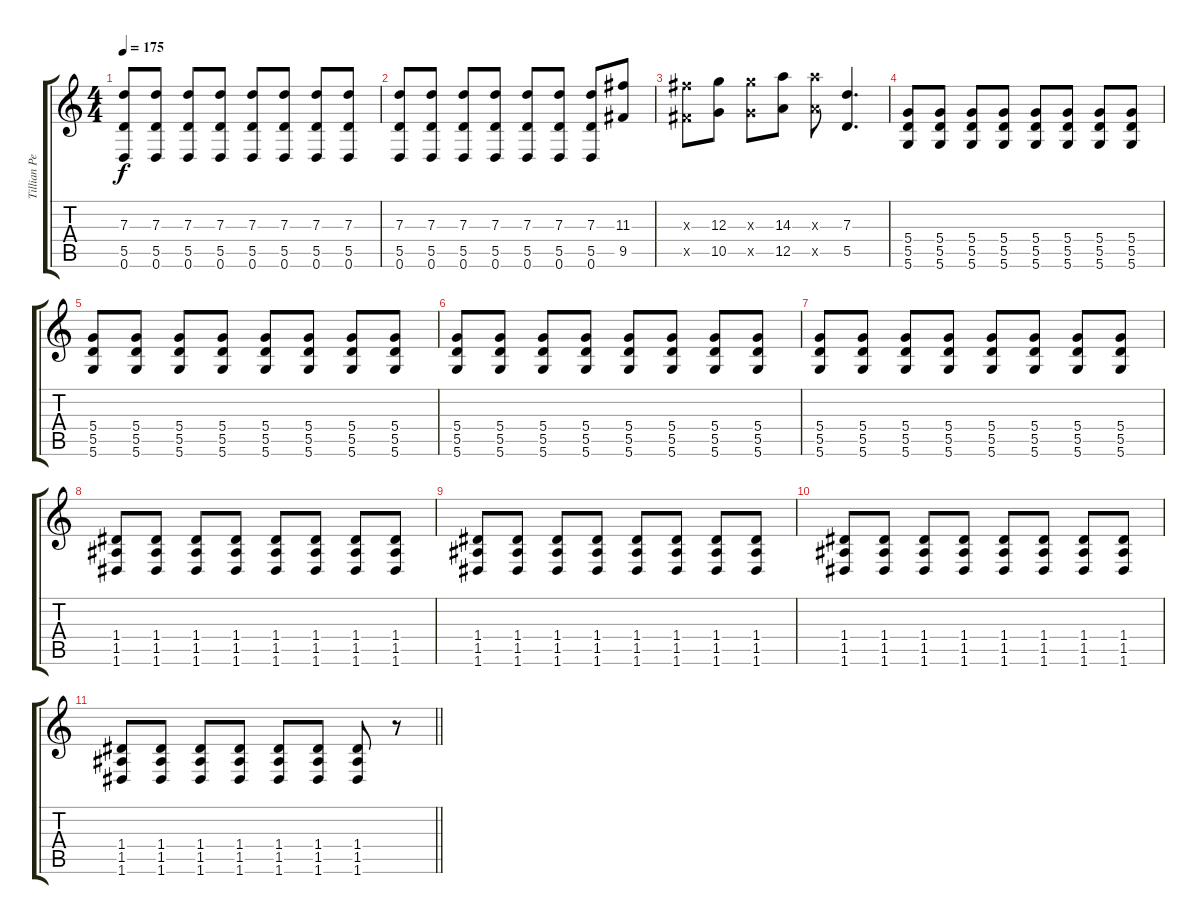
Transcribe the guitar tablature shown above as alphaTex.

\track ("Tillian Pearson - Guitar" "Tillian Pe") {instrument overdrivenguitar}
\staff {score tabs}
\tuning (E4 B3 G3 D3 A2 D2) {hide}
\ts (4 4)
\tempo 175
\clef g2
\ks c
(7.3 5.5 0.6).8{dy f} (7.3 5.5 0.6).8 (7.3 5.5 0.6).8 (7.3 5.5 0.6).8 (7.3 5.5 0.6).8 (7.3 5.5 0.6).8 (7.3 5.5 0.6).8 (7.3 5.5 0.6).8 |
(7.3 5.5 0.6).8 (7.3 5.5 0.6).8 (7.3 5.5 0.6).8 (7.3 5.5 0.6).8 (7.3 5.5 0.6).8 (7.3 5.5 0.6).8 (7.3 5.5 0.6).8 (11.3 9.5).8 |
(11.3{x} 9.5{x}).8 (12.3 10.5).8 (12.3{x} 10.5{x}).8 (14.3 12.5).8 (14.3{x} 12.5{x}).8 (7.3 5.5).4{d} |
(5.4 5.5 5.6).8 (5.4 5.5 5.6).8 (5.4 5.5 5.6).8 (5.4 5.5 5.6).8 (5.4 5.5 5.6).8 (5.4 5.5 5.6).8 (5.4 5.5 5.6).8 (5.4 5.5 5.6).8 |
(5.4 5.5 5.6).8 (5.4 5.5 5.6).8 (5.4 5.5 5.6).8 (5.4 5.5 5.6).8 (5.4 5.5 5.6).8 (5.4 5.5 5.6).8 (5.4 5.5 5.6).8 (5.4 5.5 5.6).8 |
(5.4 5.5 5.6).8 (5.4 5.5 5.6).8 (5.4 5.5 5.6).8 (5.4 5.5 5.6).8 (5.4 5.5 5.6).8 (5.4 5.5 5.6).8 (5.4 5.5 5.6).8 (5.4 5.5 5.6).8 |
(5.4 5.5 5.6).8 (5.4 5.5 5.6).8 (5.4 5.5 5.6).8 (5.4 5.5 5.6).8 (5.4 5.5 5.6).8 (5.4 5.5 5.6).8 (5.4 5.5 5.6).8 (5.4 5.5 5.6).8 |
(1.4 1.5 1.6).8 (1.4 1.5 1.6).8 (1.4 1.5 1.6).8 (1.4 1.5 1.6).8 (1.4 1.5 1.6).8 (1.4 1.5 1.6).8 (1.4 1.5 1.6).8 (1.4 1.5 1.6).8 |
(1.4 1.5 1.6).8 (1.4 1.5 1.6).8 (1.4 1.5 1.6).8 (1.4 1.5 1.6).8 (1.4 1.5 1.6).8 (1.4 1.5 1.6).8 (1.4 1.5 1.6).8 (1.4 1.5 1.6).8 |
(1.4 1.5 1.6).8 (1.4 1.5 1.6).8 (1.4 1.5 1.6).8 (1.4 1.5 1.6).8 (1.4 1.5 1.6).8 (1.4 1.5 1.6).8 (1.4 1.5 1.6).8 (1.4 1.5 1.6).8 |
\barLineRight lightlight
(1.4 1.5 1.6).8 (1.4 1.5 1.6).8 (1.4 1.5 1.6).8 (1.4 1.5 1.6).8 (1.4 1.5 1.6).8 (1.4 1.5 1.6).8 (1.4 1.5 1.6).8 r.8
